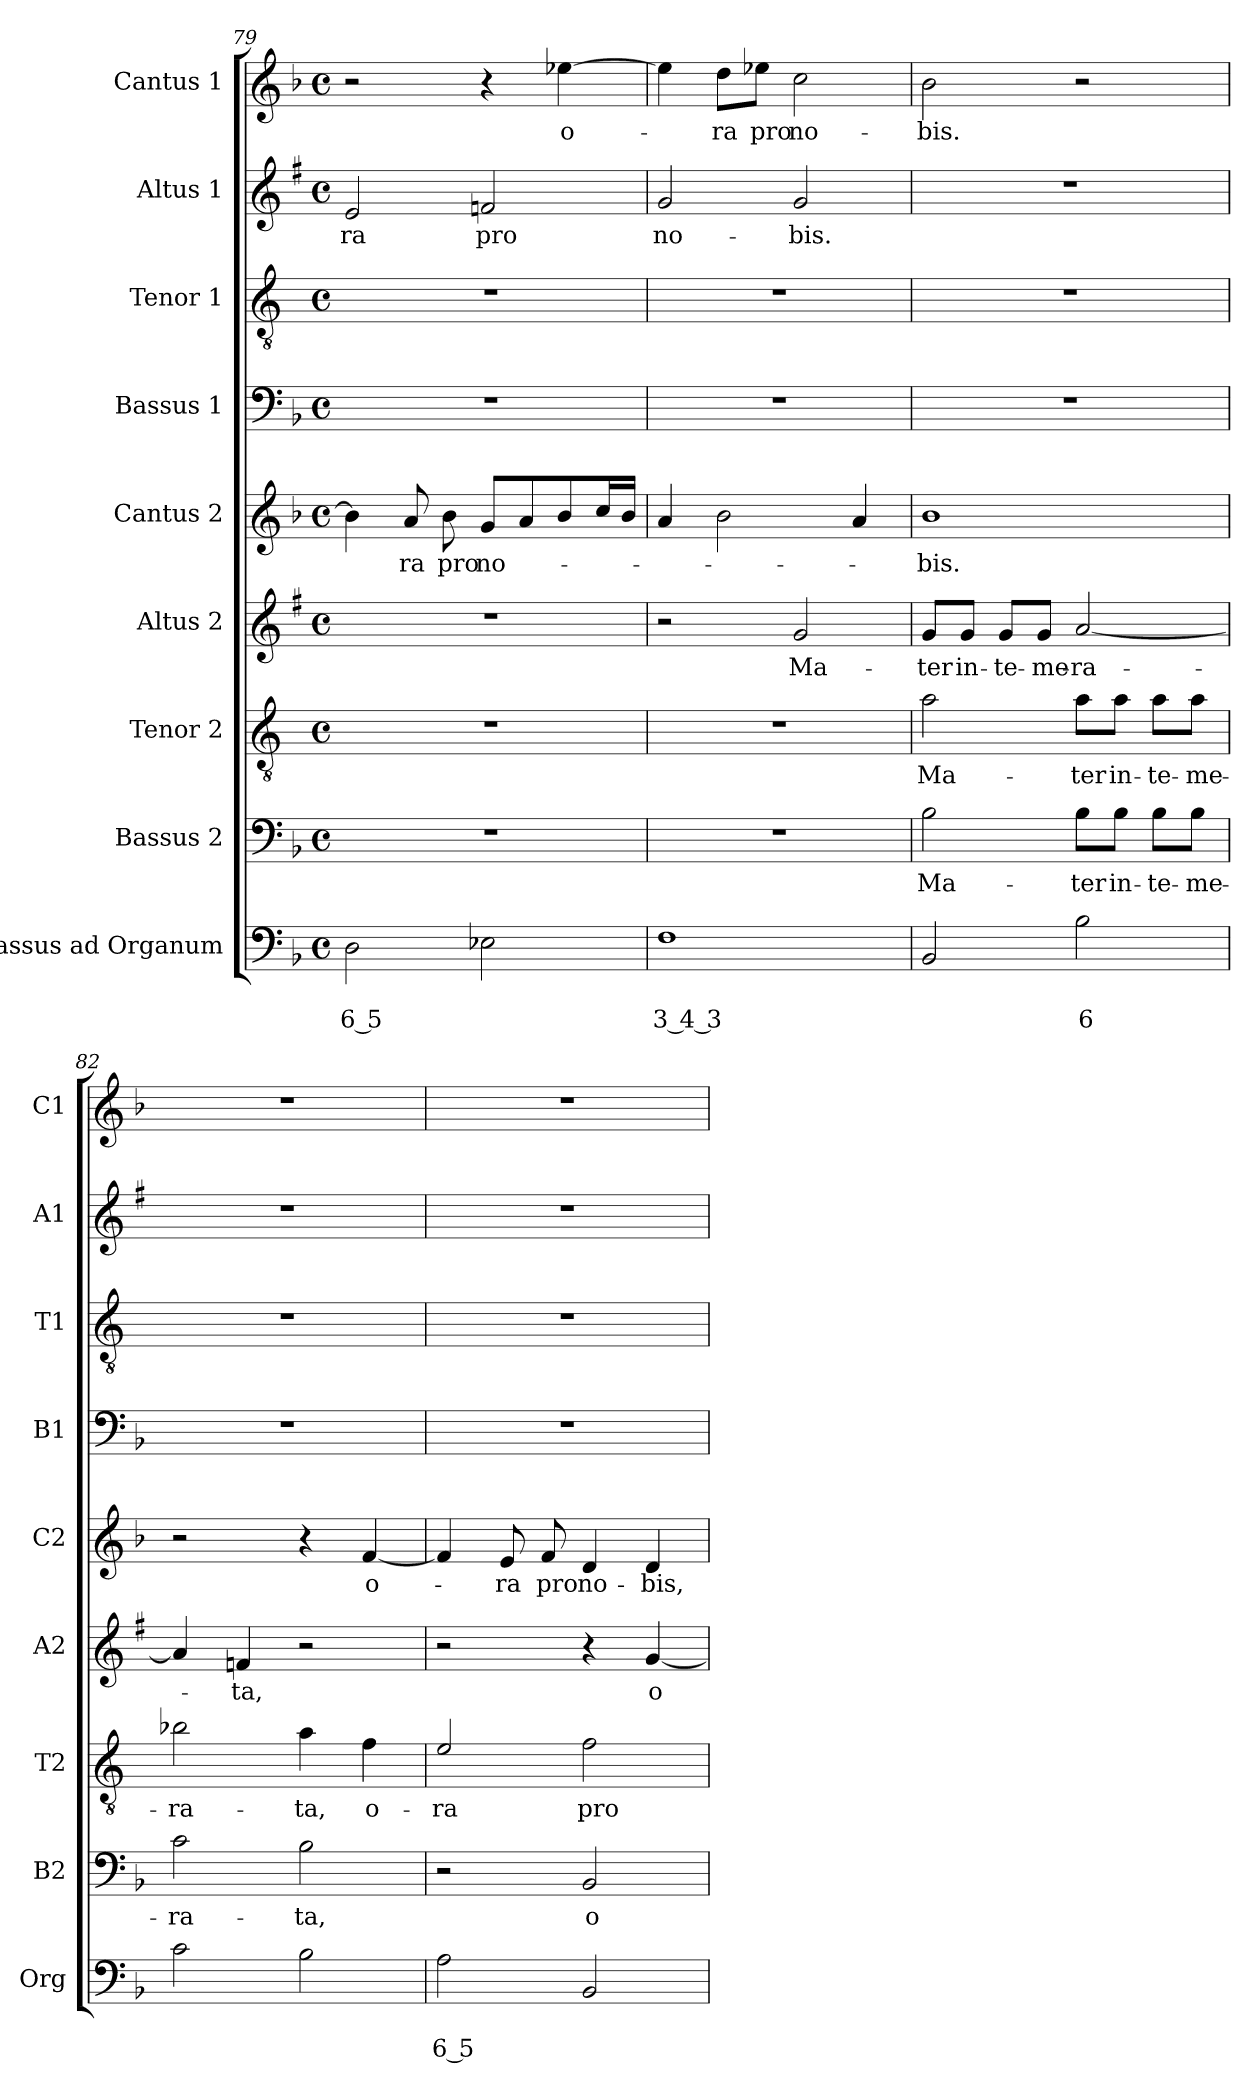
**kern	**text	**text	**kern	**text	**kern	**text	**kern	**text	**kern	**text	**kern	**kern	**kern	**text	**kern	**text
*part9	*part9	*part9	*part8	*part8	*part7	*part7	*part6	*part6	*part5	*part5	*part4	*part3	*part2	*part2	*part1	*part1
*staff9	*staff9	*staff9	*staff8	*staff8	*staff7	*staff7	*staff6	*staff6	*staff5	*staff5	*staff4	*staff3	*staff2	*staff2	*staff1	*staff1
*I"Bassus ad Organum	*	*	*I"Bassus 2	*	*I"Tenor 2	*	*I"Altus 2	*	*I"Cantus 2	*	*I"Bassus 1	*I"Tenor 1	*I"Altus 1	*	*I"Cantus 1	*
*I'Org	*	*	*I'B2	*	*I'T2	*	*I'A2	*	*I'C2	*	*I'B1	*I'T1	*I'A1	*	*I'C1	*
*clefF4	*	*	*clefF4	*	*clefGv2	*	*clefG2	*	*clefG2	*	*clefF4	*clefGv2	*clefG2	*	*clefG2	*
*	*	*	*	*	*ITrd4c7	*	*ITrd1c2	*	*	*	*	*ITrd4c7	*ITrd1c2	*	*	*
*k[b-]	*	*	*k[b-]	*	*k[b-]	*	*k[b-]	*	*k[b-]	*	*k[b-]	*k[b-]	*k[b-]	*	*k[b-]	*
*F:	*	*	*F:	*	*F:	*	*F:	*	*F:	*	*F:	*F:	*F:	*	*F:	*
*M4/4	*	*	*M4/4	*	*M4/4	*	*M4/4	*	*M4/4	*	*M4/4	*M4/4	*M4/4	*	*M4/4	*
*met(c)	*	*	*met(c)	*	*met(c)	*	*met(c)	*	*met(c)	*	*met(c)	*met(c)	*met(c)	*	*met(c)	*
=79	=79	=79	=79	=79	=79	=79	=79	=79	=79	=79	=79	=79	=79	=79	=79	=79
!	!	!LO:LY:b	!	!	!	!	!	!	!	!	!	!	!	!LO:LY:b	!	!
2D\	.	6 5	1r	.	1r	.	1r	.	4b-\]	.	1r	1r	2d/	-ra	2r	.
!	!	!	!	!	!	!	!	!	!	!LO:LY:b	!	!	!	!	!	!
.	.	.	.	.	.	.	.	.	8a/	-ra	.	.	.	.	.	.
!	!	!	!	!	!	!	!	!	!	!LO:LY:b	!	!	!	!	!	!
.	.	.	.	.	.	.	.	.	8b-\	pro	.	.	.	.	.	.
!	!	!	!	!	!	!	!	!	!	!LO:LY:b	!	!	!	!LO:LY:b	!	!
2E-X\	.	.	.	.	.	.	.	.	8g/L	no-	.	.	2e-X/	pro	4r	.
.	.	.	.	.	.	.	.	.	8a/	.	.	.	.	.	.	.
!	!	!	!	!	!	!	!	!	!	!	!	!	!	!	!	!LO:LY:b
.	.	.	.	.	.	.	.	.	8b-/	.	.	.	.	.	[4ee-X\	o-
.	.	.	.	.	.	.	.	.	16cc/L	.	.	.	.	.	.	.
.	.	.	.	.	.	.	.	.	16b-/JJ	.	.	.	.	.	.	.
=80	=80	=80	=80	=80	=80	=80	=80	=80	=80	=80	=80	=80	=80	=80	=80	=80
!	!	!LO:LY:b	!	!	!	!	!	!	!	!	!	!	!	!LO:LY:b	!	!
1F	.	3 4 3	1r	.	1r	.	2r	.	4a/	.	1r	1r	2f/	no-	4ee-\]	.
!	!	!	!	!	!	!	!	!	!	!	!	!	!	!	!	!LO:LY:b
.	.	.	.	.	.	.	.	.	2b-\	.	.	.	.	.	8dd\L	-ra
!	!	!	!	!	!	!	!	!	!	!	!	!	!	!	!	!LO:LY:b
.	.	.	.	.	.	.	.	.	.	.	.	.	.	.	8ee-X\J	pro
!	!	!	!	!	!	!	!	!LO:LY:b	!	!	!	!	!	!LO:LY:b	!	!LO:LY:b
.	.	.	.	.	.	.	2f/	Ma-	.	.	.	.	2f/	-bis.	2cc\	no-
.	.	.	.	.	.	.	.	.	4a/	.	.	.	.	.	.	.
!!LO:LB:g=z
=81	=81	=81	=81	=81	=81	=81	=81	=81	=81	=81	=81	=81	=81	=81	=81	=81
!	!	!	!	!LO:LY:b	!	!LO:LY:b	!	!LO:LY:b	!	!LO:LY:b	!	!	!	!	!	!LO:LY:b
2BB-/	.	.	2B-\	Ma-	2d\	Ma-	8f/L	-ter	1b-	-bis.	1r	1r	1r	.	2b-\	-bis.
!	!	!	!	!	!	!	!	!LO:LY:b	!	!	!	!	!	!	!	!
.	.	.	.	.	.	.	8f/J	in-	.	.	.	.	.	.	.	.
!	!	!	!	!	!	!	!	!LO:LY:b	!	!	!	!	!	!	!	!
.	.	.	.	.	.	.	8f/L	-te-	.	.	.	.	.	.	.	.
!	!	!	!	!	!	!	!	!LO:LY:b	!	!	!	!	!	!	!	!
.	.	.	.	.	.	.	8f/J	-me-	.	.	.	.	.	.	.	.
!	!	!LO:LY:b	!	!LO:LY:b	!	!LO:LY:b	!	!LO:LY:b	!	!	!	!	!	!	!	!
2B-\	.	6	8B-\L	-ter	8d\L	-ter	[2g/	-ra-	.	.	.	.	.	.	2r	.
!	!	!	!	!LO:LY:b	!	!LO:LY:b	!	!	!	!	!	!	!	!	!	!
.	.	.	8B-\J	in-	8d\J	in-	.	.	.	.	.	.	.	.	.	.
!	!	!	!	!LO:LY:b	!	!LO:LY:b	!	!	!	!	!	!	!	!	!	!
.	.	.	8B-\L	-te-	8d\L	-te-	.	.	.	.	.	.	.	.	.	.
!	!	!	!	!LO:LY:b	!	!LO:LY:b	!	!	!	!	!	!	!	!	!	!
.	.	.	8B-\J	-me-	8d\J	-me-	.	.	.	.	.	.	.	.	.	.
=82	=82	=82	=82	=82	=82	=82	=82	=82	=82	=82	=82	=82	=82	=82	=82	=82
!	!	!	!	!LO:LY:b	!	!LO:LY:b	!	!	!	!	!	!	!	!	!	!
2c\	.	.	2c\	-ra-	2e-X\	-ra-	4g/]	.	2r	.	1r	1r	1r	.	1r	.
!	!	!	!	!	!	!	!	!LO:LY:b	!	!	!	!	!	!	!	!
.	.	.	.	.	.	.	4e-X/	-ta,	.	.	.	.	.	.	.	.
!	!	!	!	!LO:LY:b	!	!LO:LY:b	!	!	!	!	!	!	!	!	!	!
2B-\	.	.	2B-\	-ta,	4d\	-ta,	2r	.	4r	.	.	.	.	.	.	.
!	!	!	!	!	!	!LO:LY:b	!	!	!	!LO:LY:b	!	!	!	!	!	!
.	.	.	.	.	4B-\	o-	.	.	[4f/	o-	.	.	.	.	.	.
=83	=83	=83	=83	=83	=83	=83	=83	=83	=83	=83	=83	=83	=83	=83	=83	=83
!	!	!LO:LY:b	!	!	!	!LO:LY:b	!	!	!	!	!	!	!	!	!	!
2A\	.	6 5	2r	.	2A/	-ra	2r	.	4f/]	.	1r	1r	1r	.	1r	.
!	!	!	!	!	!	!	!	!	!	!LO:LY:b	!	!	!	!	!	!
.	.	.	.	.	.	.	.	.	8e/	-ra	.	.	.	.	.	.
!	!	!	!	!	!	!	!	!	!	!LO:LY:b	!	!	!	!	!	!
.	.	.	.	.	.	.	.	.	8f/	pro	.	.	.	.	.	.
!	!	!	!	!LO:LY:b	!	!LO:LY:b	!	!	!	!LO:LY:b	!	!	!	!	!	!
2BB-/	.	.	2BB-/	o-	2B-\	pro	4r	.	4d/	no-	.	.	.	.	.	.
!	!	!	!	!	!	!	!	!LO:LY:b	!	!LO:LY:b	!	!	!	!	!	!
.	.	.	.	.	.	.	[4f/	o-	4d/	-bis,	.	.	.	.	.	.
=	=	=	=	=	=	=	=	=	=	=	=	=	=	=	=	=
*-	*-	*-	*-	*-	*-	*-	*-	*-	*-	*-	*-	*-	*-	*-	*-	*-
